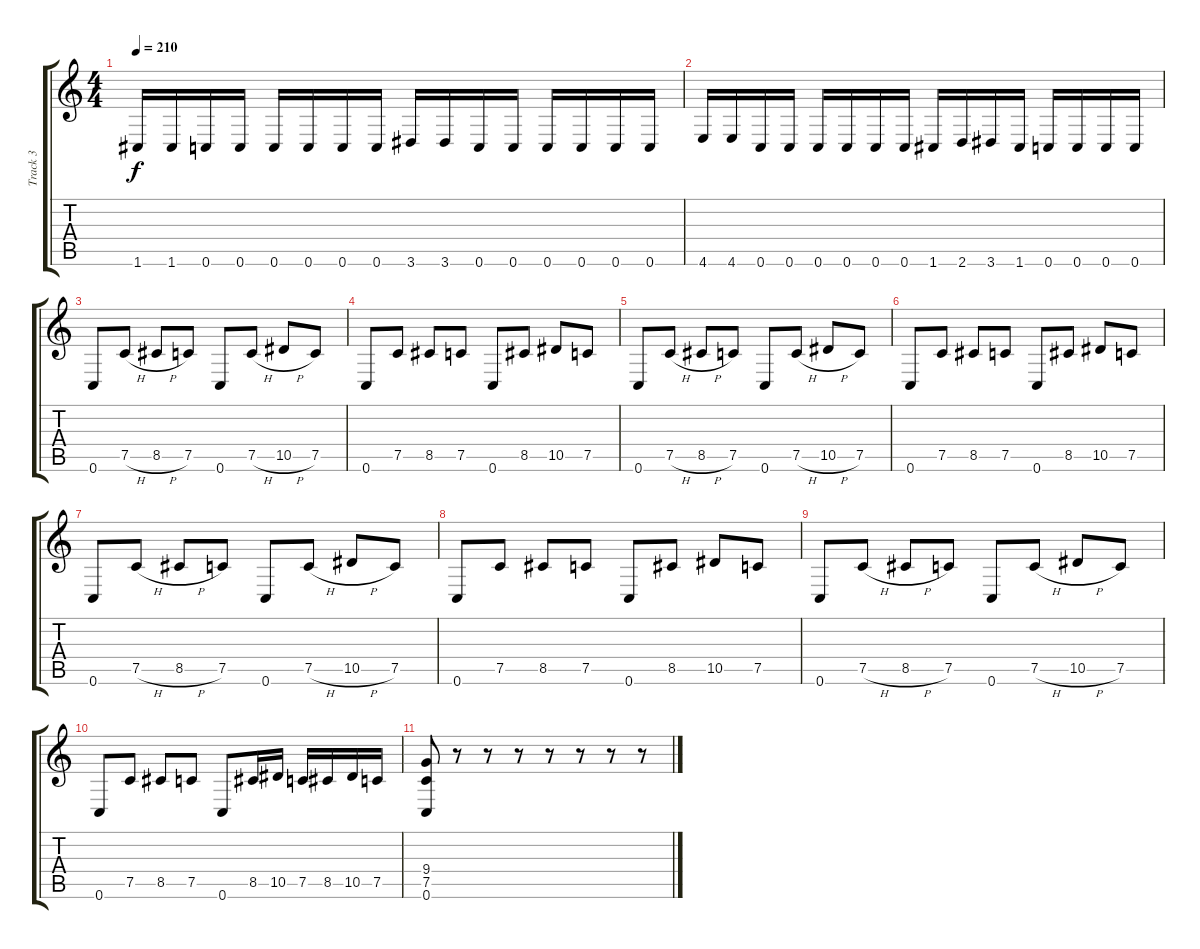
\track ("Track 3" "Track 3") {instrument overdrivenguitar}
\staff {score tabs}
\tuning (C4 G3 Eb3 Bb2 F2 C2) {hide}
\ts (4 4)
\tempo 210
\clef g2
\ks c
1.6.16{dy f} 1.6.16 0.6.16 0.6.16 0.6.16 0.6.16 0.6.16 0.6.16 3.6.16 3.6.16 0.6.16 0.6.16 0.6.16 0.6.16 0.6.16 0.6.16 |
4.6.16 4.6.16 0.6.16 0.6.16 0.6.16 0.6.16 0.6.16 0.6.16 1.6.16 2.6.16 3.6.16 1.6.16 0.6.16 0.6.16 0.6.16 0.6.16 |
0.6.8 7.5{h}.8 8.5{h}.8 7.5.8 0.6.8 7.5{h}.8 10.5{h}.8 7.5.8 |
0.6.8 7.5.8 8.5.8 7.5.8 0.6.8 8.5.8 10.5.8 7.5.8 |
0.6.8 7.5{h}.8 8.5{h}.8 7.5.8 0.6.8 7.5{h}.8 10.5{h}.8 7.5.8 |
0.6.8 7.5.8 8.5.8 7.5.8 0.6.8 8.5.8 10.5.8 7.5.8 |
0.6.8 7.5{h}.8 8.5{h}.8 7.5.8 0.6.8 7.5{h}.8 10.5{h}.8 7.5.8 |
0.6.8 7.5.8 8.5.8 7.5.8 0.6.8 8.5.8 10.5.8 7.5.8 |
0.6.8 7.5{h}.8 8.5{h}.8 7.5.8 0.6.8 7.5{h}.8 10.5{h}.8 7.5.8 |
0.6.8 7.5.8 8.5.8 7.5.8 0.6.8 8.5.16 10.5.16 7.5.16 8.5.16 10.5.16 7.5.16 |
(9.4 7.5 0.6).8 r.8 r.8 r.8 r.8 r.8 r.8 r.8
